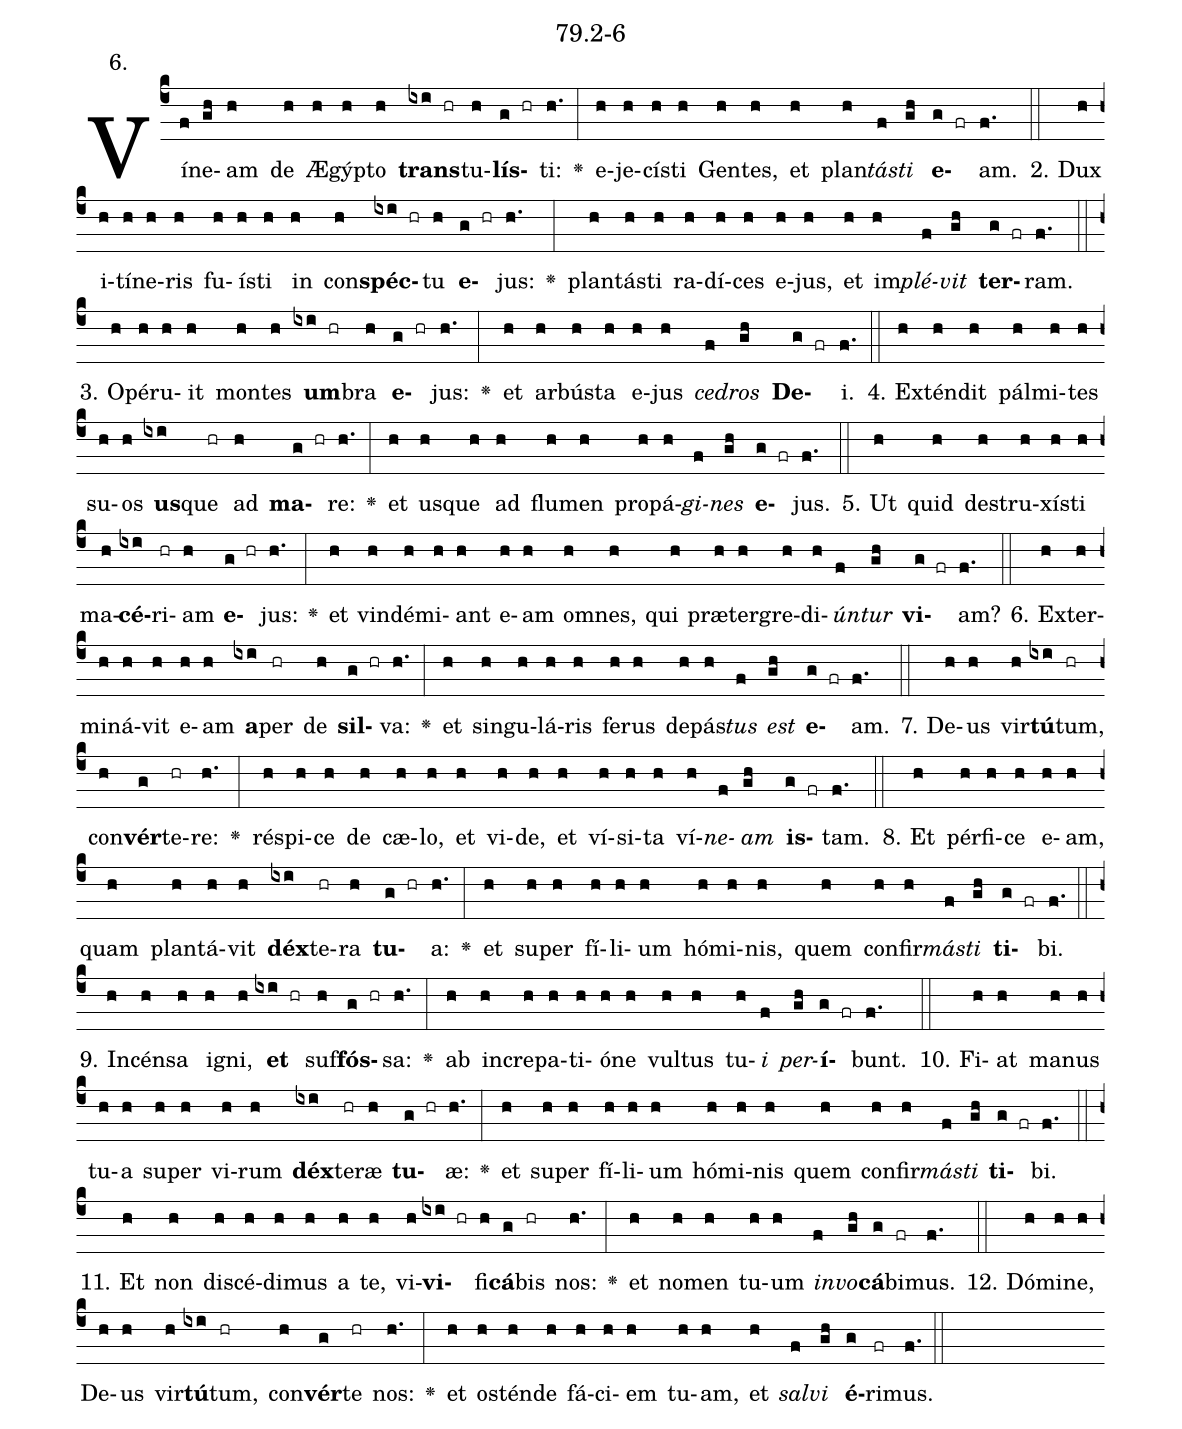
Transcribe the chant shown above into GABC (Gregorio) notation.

name: 79.2-6;
annotation: 6.;
%%
(c4)Ví(f)ne(gh)am(h) de(h) Æ(h)gýp(h)to(h) <b>trans</b>(ixi hr)tu(h)<b>lís</b>(g hr)ti:(h.) <v>\greheightstar</v>(:) e(h)je(h)cís(h)ti(h) Gen(h)tes,(h) et(h) plan(h)<i>tás</i>(f)<i>ti</i>(gh) <b>e</b>(g fr)am.(f.) (::)
2. Dux(h) i(h)tí(h)ne(h)ris(h) fu(h)ís(h)ti(h) in(h) con(h)<b>spéc</b>(ixi hr)tu(h) <b>e</b>(g hr)jus:(h.) <v>\greheightstar</v>(:) plan(h)tás(h)ti(h) ra(h)dí(h)ces(h) e(h)jus,(h) et(h) im(h)<i>plé</i>(f)<i>vit</i>(gh) <b>ter</b>(g fr)ram.(f.) (::)
3. O(h)pé(h)ru(h)it(h) mon(h)tes(h) <b>um</b>(ixi hr)bra(h) <b>e</b>(g hr)jus:(h.) <v>\greheightstar</v>(:) et(h) ar(h)bús(h)ta(h) e(h)jus(h) <i>ce</i>(f)<i>dros</i>(gh) <b>De</b>(g fr)i.(f.) (::)
4. Ex(h)tén(h)dit(h) pál(h)mi(h)tes(h) su(h)os(h) <b>us</b>(ixi)que(hr) ad(h) <b>ma</b>(g hr)re:(h.) <v>\greheightstar</v>(:) et(h) us(h)que(h) ad(h) flu(h)men(h) pro(h)pá(h)<i>gi</i>(f)<i>nes</i>(gh) <b>e</b>(g fr)jus.(f.) (::)
5. Ut(h) quid(h) de(h)stru(h)xís(h)ti(h) ma(h)<b>cé</b>(ixi)ri(hr)am(h) <b>e</b>(g hr)jus:(h.) <v>\greheightstar</v>(:) et(h) vin(h)dé(h)mi(h)ant(h) e(h)am(h) om(h)nes,(h) qui(h) præ(h)ter(h)gre(h)di(h)<i>ún</i>(f)<i>tur</i>(gh) <b>vi</b>(g fr)am?(f.) (::)
6. Ex(h)ter(h)mi(h)ná(h)vit(h) e(h)am(h) <b>a</b>(ixi)per(hr) de(h) <b>sil</b>(g hr)va:(h.) <v>\greheightstar</v>(:) et(h) sin(h)gu(h)lá(h)ris(h) fe(h)rus(h) de(h)pás(h)<i>tus</i>(f) <i>est</i>(gh) <b>e</b>(g fr)am.(f.) (::)
7. De(h)us(h) vir(h)<b>tú</b>(ixi)tum,(hr) con(h)<b>vér</b>(g)te(hr)re:(h.) <v>\greheightstar</v>(:) ré(h)spi(h)ce(h) de(h) cæ(h)lo,(h) et(h) vi(h)de,(h) et(h) ví(h)si(h)ta(h) ví(h)<i>ne</i>(f)<i>am</i>(gh) <b>is</b>(g fr)tam.(f.) (::)
8. Et(h) pér(h)fi(h)ce(h) e(h)am,(h) quam(h) plan(h)tá(h)vit(h) <b>déx</b>(ixi)te(hr)ra(h) <b>tu</b>(g hr)a:(h.) <v>\greheightstar</v>(:) et(h) su(h)per(h) fí(h)li(h)um(h) hó(h)mi(h)nis,(h) quem(h) con(h)fir(h)<i>más</i>(f)<i>ti</i>(gh) <b>ti</b>(g fr)bi.(f.) (::)
9. In(h)cén(h)sa(h) i(h)gni,(h) <b>et</b>(ixi hr) suf(h)<b>fós</b>(g hr)sa:(h.) <v>\greheightstar</v>(:) ab(h) in(h)cre(h)pa(h)ti(h)ó(h)ne(h) vul(h)tus(h) tu(h)<i>i</i>(f) <i>per</i>(gh)<b>í</b>(g fr)bunt.(f.) (::)
10. Fi(h)at(h) ma(h)nus(h) tu(h)a(h) su(h)per(h) vi(h)rum(h) <b>déx</b>(ixi)te(hr)ræ(h) <b>tu</b>(g hr)æ:(h.) <v>\greheightstar</v>(:) et(h) su(h)per(h) fí(h)li(h)um(h) hó(h)mi(h)nis(h) quem(h) con(h)fir(h)<i>más</i>(f)<i>ti</i>(gh) <b>ti</b>(g fr)bi.(f.) (::)
11. Et(h) non(h) di(h)scé(h)di(h)mus(h) a(h) te,(h) vi(h)<b>vi</b>(ixi hr)fi(h)<b>cá</b>(g)bis(hr) nos:(h.) <v>\greheightstar</v>(:) et(h) no(h)men(h) tu(h)um(h) <i>in</i>(f)<i>vo</i>(gh)<b>cá</b>(g)bi(fr)mus.(f.) (::)
12. Dó(h)mi(h)ne,(h) De(h)us(h) vir(h)<b>tú</b>(ixi)tum,(hr) con(h)<b>vér</b>(g)te(hr) nos:(h.) <v>\greheightstar</v>(:) et(h) os(h)tén(h)de(h) fá(h)ci(h)em(h) tu(h)am,(h) et(h) <i>sal</i>(f)<i>vi</i>(gh) <b>é</b>(g)ri(fr)mus.(f.) (::)
